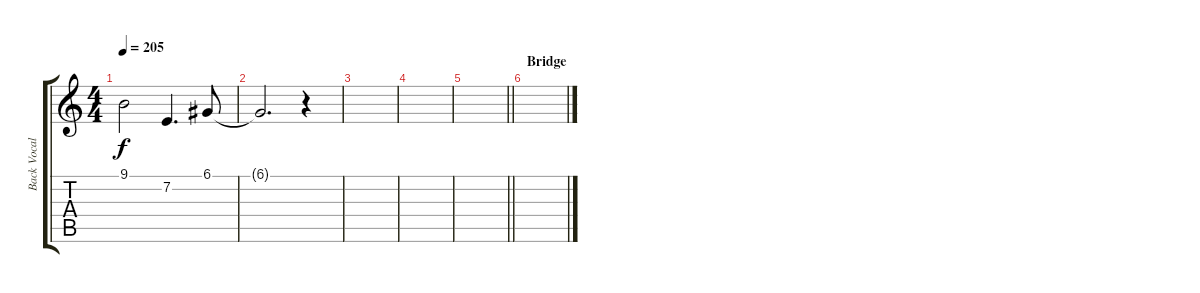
\track ("Back Vocals" "Back Vocal") {instrument altosax}
\staff {score tabs}
\tuning (D4 A3 F3 C3 G2 D2) {hide}
\ts (4 4)
\tempo 205
\clef g2
\ks c
9.1.2{dy f} 7.2.4{d} 6.1.8 |
6.1{t}.2{d} r.4 |
|
|
\barLineRight lightlight
|
\section ("" "Bridge")
